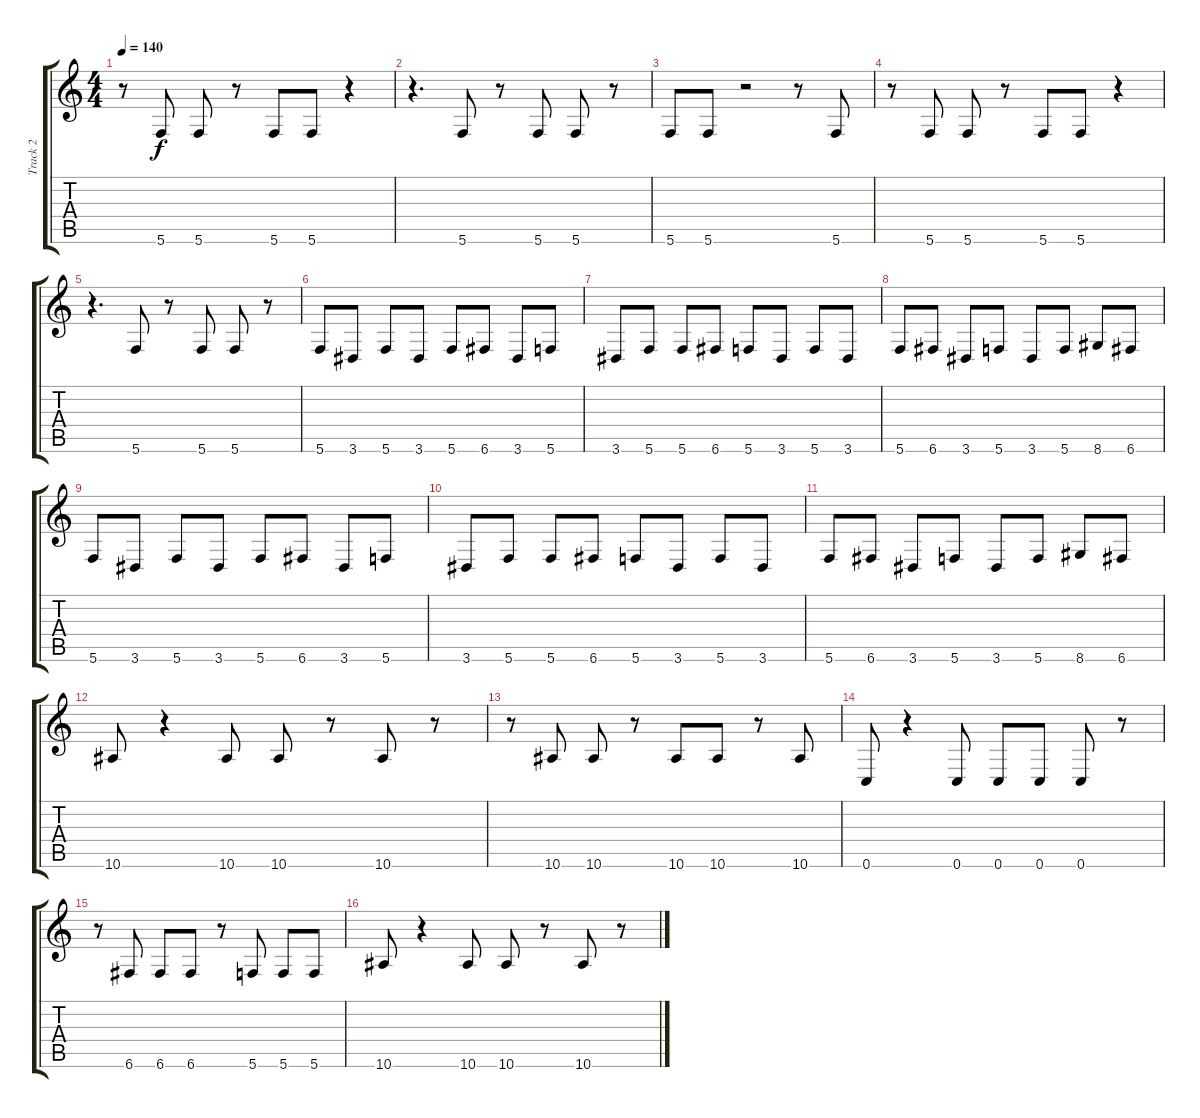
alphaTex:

\track ("Track 2" "Track 2") {instrument electricbasspick}
\staff {score tabs}
\tuning (D4 A3 F3 C3 G2 C2) {hide}
\ts (4 4)
\tempo 140
\clef g2
\ks c
r.8{dy f} 5.6.8 5.6.8 r.8 5.6.8 5.6.8 r.4 |
r.4{d} 5.6.8 r.8 5.6.8 5.6.8 r.8 |
5.6.8 5.6.8 r.2 r.8 5.6.8 |
r.8 5.6.8 5.6.8 r.8 5.6.8 5.6.8 r.4 |
r.4{d} 5.6.8 r.8 5.6.8 5.6.8 r.8 |
5.6.8 3.6.8 5.6.8 3.6.8 5.6.8 6.6.8 3.6.8 5.6.8 |
3.6.8 5.6.8 5.6.8 6.6.8 5.6.8 3.6.8 5.6.8 3.6.8 |
5.6.8 6.6.8 3.6.8 5.6.8 3.6.8 5.6.8 8.6.8 6.6.8 |
5.6.8 3.6.8 5.6.8 3.6.8 5.6.8 6.6.8 3.6.8 5.6.8 |
3.6.8 5.6.8 5.6.8 6.6.8 5.6.8 3.6.8 5.6.8 3.6.8 |
5.6.8 6.6.8 3.6.8 5.6.8 3.6.8 5.6.8 8.6.8 6.6.8 |
10.6.8 r.4 10.6.8 10.6.8 r.8 10.6.8 r.8 |
r.8 10.6.8 10.6.8 r.8 10.6.8 10.6.8 r.8 10.6.8 |
0.6.8 r.4 0.6.8 0.6.8 0.6.8 0.6.8 r.8 |
r.8 6.6.8 6.6.8 6.6.8 r.8 5.6.8 5.6.8 5.6.8 |
10.6.8 r.4 10.6.8 10.6.8 r.8 10.6.8 r.8
